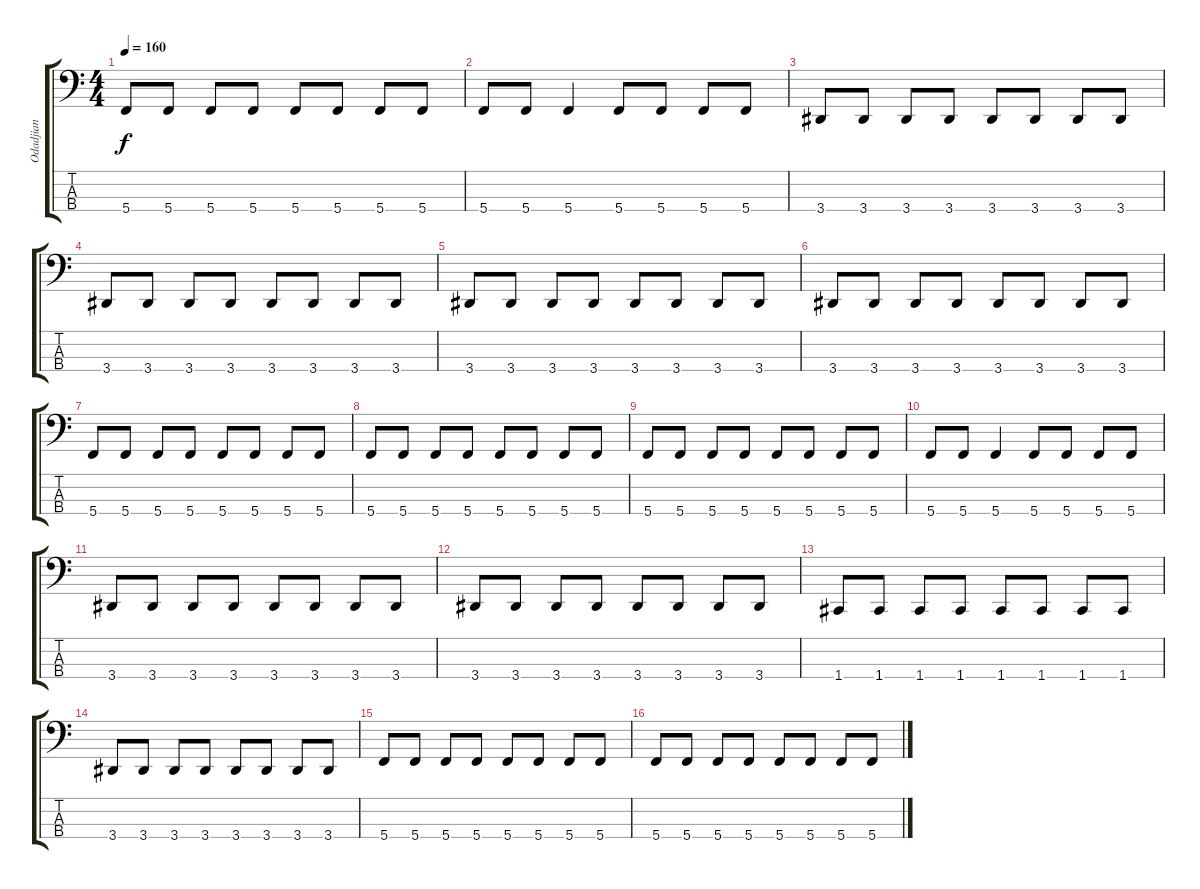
\track ("Odadjian" "Odadjian") {instrument electricbasspick}
\staff {score tabs}
\tuning (F2 C2 G1 C1) {hide}
\ts (4 4)
\tempo 160
\clef f4
\ks c
5.4.8{dy f} 5.4.8 5.4.8 5.4.8 5.4.8 5.4.8 5.4.8 5.4.8 |
5.4.8 5.4.8 5.4.4 5.4.8 5.4.8 5.4.8 5.4.8 |
3.4.8 3.4.8 3.4.8 3.4.8 3.4.8 3.4.8 3.4.8 3.4.8 |
3.4.8 3.4.8 3.4.8 3.4.8 3.4.8 3.4.8 3.4.8 3.4.8 |
3.4.8 3.4.8 3.4.8 3.4.8 3.4.8 3.4.8 3.4.8 3.4.8 |
3.4.8 3.4.8 3.4.8 3.4.8 3.4.8 3.4.8 3.4.8 3.4.8 |
5.4.8 5.4.8 5.4.8 5.4.8 5.4.8 5.4.8 5.4.8 5.4.8 |
5.4.8 5.4.8 5.4.8 5.4.8 5.4.8 5.4.8 5.4.8 5.4.8 |
5.4.8 5.4.8 5.4.8 5.4.8 5.4.8 5.4.8 5.4.8 5.4.8 |
5.4.8 5.4.8 5.4.4 5.4.8 5.4.8 5.4.8 5.4.8 |
3.4.8 3.4.8 3.4.8 3.4.8 3.4.8 3.4.8 3.4.8 3.4.8 |
3.4.8 3.4.8 3.4.8 3.4.8 3.4.8 3.4.8 3.4.8 3.4.8 |
1.4.8 1.4.8 1.4.8 1.4.8 1.4.8 1.4.8 1.4.8 1.4.8 |
3.4.8 3.4.8 3.4.8 3.4.8 3.4.8 3.4.8 3.4.8 3.4.8 |
5.4.8 5.4.8 5.4.8 5.4.8 5.4.8 5.4.8 5.4.8 5.4.8 |
5.4.8 5.4.8 5.4.8 5.4.8 5.4.8 5.4.8 5.4.8 5.4.8
